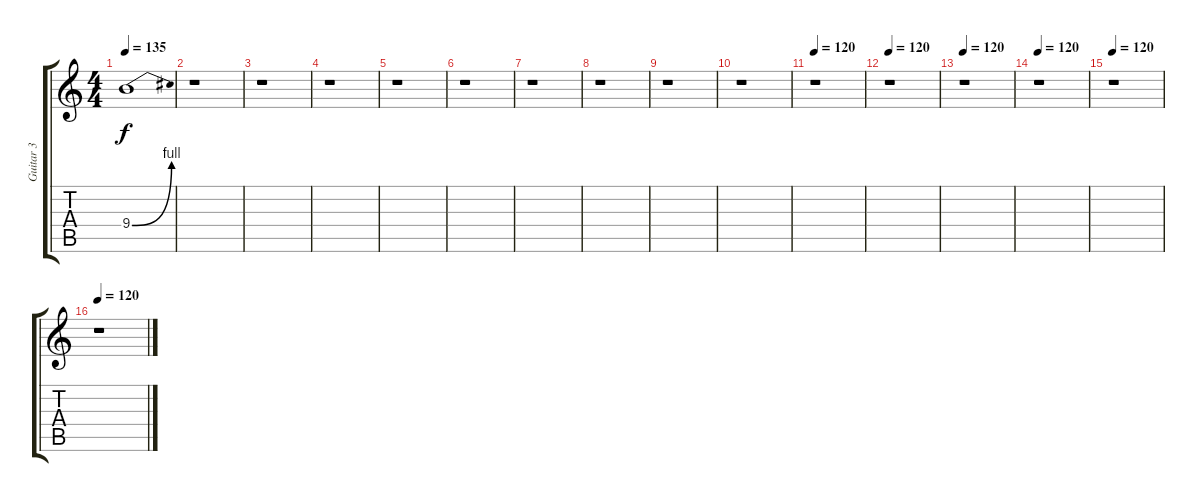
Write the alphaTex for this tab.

\track ("Guitar 3" "Guitar 3") {instrument overdrivenguitar}
\staff {score tabs}
\tuning (E4 B3 G3 D3 A2 D2) {hide}
\ts (4 4)
\tempo 135
\clef g2
\ks c
9.4{be (bend 0 0 60 4)}.1{dy f} |
r.1 |
r.1 |
r.1 |
r.1 |
r.1 |
r.1 |
r.1 |
r.1 |
r.1 |
\tempo 120
r.1 |
\tempo 120
r.1 |
\tempo 120
r.1 |
\tempo 120
r.1 |
\tempo 120
r.1 |
\tempo 120
r.1
